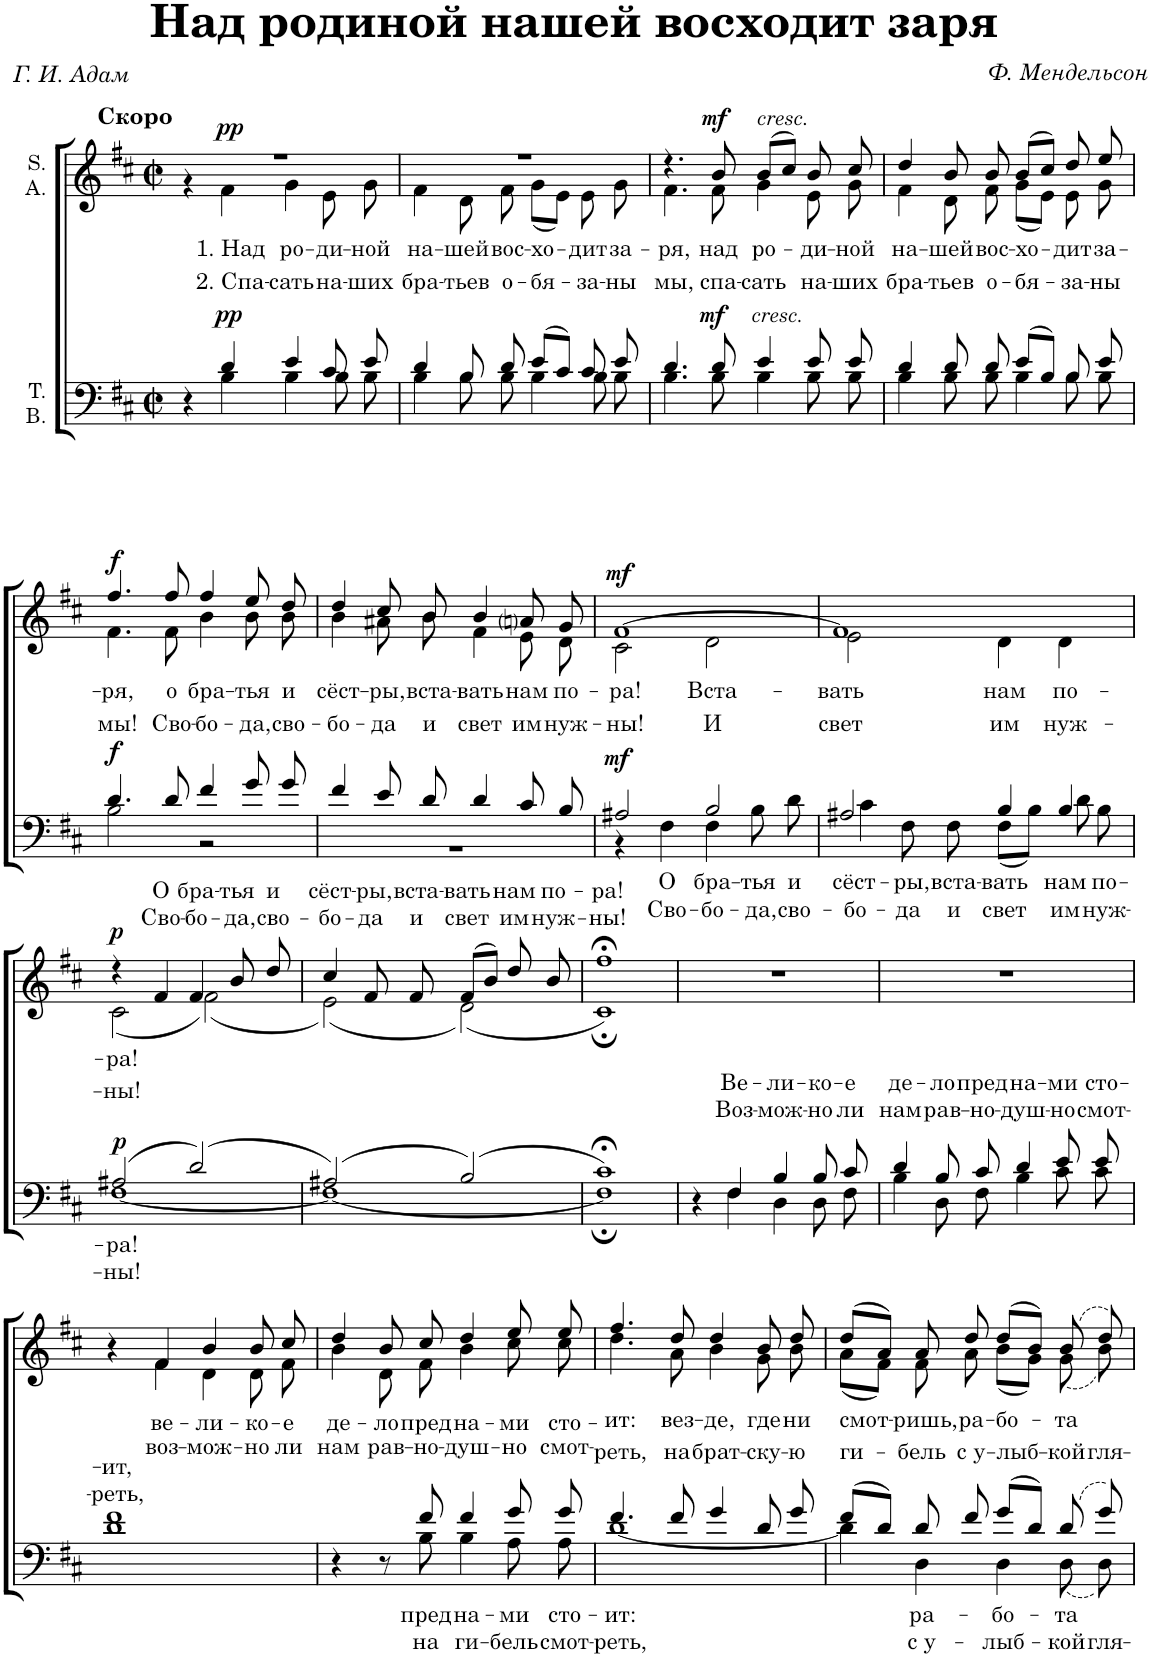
**kern	**text	**text	**dynam	**kern	**text	**text	**dynam
*part2	*part2	*part2	*part2	*part1	*part1	*part1	*part1
*staff2	*staff2	*staff2	*staff2	*staff1	*staff1	*staff1	*staff1
*I"T. B.	*	*	*	*I"S. A.	*	*	*
*clefF4	*	*	*	*clefG2	*	*	*
*k[f#c#]	*	*	*	*k[f#c#]	*	*	*
*M2/2	*	*	*	*M2/2	*	*	*
*met(c|)	*	*	*	*met(c|)	*	*	*
=1	=1	=1	=1	=1	=1	=1	=1
*^	*	*	*	*^	*	*	*
!	!	!	!	!	!LO:TX:a:B:t=Скоро	!	!	!	!
4r	4ryy	.	.	.	1r	4r	.	.	.
!	!	!	!	!LO:DY:a	!	!	!LO:LY:b	!LO:LY:b	!LO:DY:a
4d/	4B\	.	.	pp	.	4f#\	1. Над	2. Спа-	pp
!	!	!	!	!	!	!	!LO:LY:b	!LO:LY:b	!
4e/	4B\	.	.	.	.	4g\	ро-	-сать	.
!	!	!	!	!	!	!	!LO:LY:b	!LO:LY:b	!
8c#/	8B\	.	.	.	.	8e\	-ди-	на-	.
!	!	!	!	!	!	!	!LO:LY:b	!LO:LY:b	!
8e/	8B\	.	.	.	.	8g\	-ной	-ших	.
=2	=2	=2	=2	=2	=2	=2	=2	=2	=2
!	!	!	!	!	!	!	!LO:LY:b	!LO:LY:b	!
4d/	4B\	.	.	.	1r	4f#\	на-	бра-	.
!	!	!	!	!	!	!	!LO:LY:b	!LO:LY:b	!
8B/	8B\	.	.	.	.	8d\	-шей	-тьев	.
!	!	!	!	!	!	!	!LO:LY:b	!LO:LY:b	!
8d/	8B\	.	.	.	.	8f#\	вос-	о-	.
!	!	!	!	!	!	!	!LO:LY:b	!LO:LY:b	!
(8e/L	4B\	.	.	.	.	(8g\L	-хо-	-бя-	.
8c#/J)	.	.	.	.	.	8e\J)	.	.	.
!	!	!	!	!	!	!	!LO:LY:b	!LO:LY:b	!
8c#/	8B\	.	.	.	.	8e\	-дит	-за-	.
!	!	!	!	!	!	!	!LO:LY:b	!LO:LY:b	!
8e/	8B\	.	.	.	.	8g\	за-	-ны	.
=3	=3	=3	=3	=3	=3	=3	=3	=3	=3
!	!	!	!	!	!	!	!LO:LY:b	!LO:LY:b	!
4.d/	4.B\	.	.	.	4.r	4.f#\	-ря,	мы,	.
!	!	!	!	!	!LO:TX:a:i:t=cresc.	!	!	!	!
!LO:TX:a:i:t=cresc.	!	!	!	!	!	!	!	!	!
!	!	!	!	!LO:DY:a	!	!	!LO:LY:b	!LO:LY:b	!LO:DY:a
8d/	8B\	.	.	mf	8b/	8f#\	над	спа-	mf
!	!	!	!	!	!	!	!LO:LY:b	!LO:LY:b	!
4e/	4B\	.	.	.	(8b/L	4g\	ро-	-сать	.
.	.	.	.	.	8cc#/J)	.	.	.	.
!	!	!	!	!	!	!	!LO:LY:b	!LO:LY:b	!
8e/	8B\	.	.	.	8b/	8e\	ди-	на-	.
!	!	!	!	!	!	!	!LO:LY:b	!LO:LY:b	!
8e/	8B\	.	.	.	8cc#/	8g\	-ной	-ших	.
=4	=4	=4	=4	=4	=4	=4	=4	=4	=4
!	!	!	!	!	!	!	!LO:LY:b	!LO:LY:b	!
4d/	4B\	.	.	.	4dd/	4f#\	на-	бра-	.
!	!	!	!	!	!	!	!LO:LY:b	!LO:LY:b	!
8d/	8B\	.	.	.	8b/	8d\	-шей	-тьев	.
!	!	!	!	!	!	!	!LO:LY:b	!LO:LY:b	!
8d/	8B\	.	.	.	8b/	8f#\	вос-	о-	.
!	!	!	!	!	!	!	!LO:LY:b	!LO:LY:b	!
(8e/L	4B\	.	.	.	(8b/L	(8g\L	-хо-	-бя-	.
8B/J)	.	.	.	.	8cc#/J)	8e\J)	.	.	.
!	!	!	!	!	!	!	!LO:LY:b	!LO:LY:b	!
8B/	8B\	.	.	.	8dd/	8e\	-дит	-за-	.
!	!	!	!	!	!	!	!LO:LY:b	!LO:LY:b	!
8e/	8B\	.	.	.	8ee/	8g\	за-	-ны	.
!!LO:LB:g=z	!!
=5	=5	=5	=5	=5	=5	=5	=5	=5	=5
!	!	!	!	!LO:DY:a	!	!	!LO:LY:b	!LO:LY:b	!LO:DY:a
4.d/	2B\	.	.	f	4.ff#/	4.f#\	-ря,	мы!	f
!	!	!	!	!	!	!	!LO:LY:b	!LO:LY:b	!
8d/	.	.	.	.	8ff#/	8f#\	о	Сво-	.
!	!	!	!	!	!	!	!LO:LY:b	!LO:LY:b	!
4f#/	2r	.	.	.	4ff#/	4b\	бра-	-бо-	.
!	!	!	!	!	!	!	!LO:LY:b	!LO:LY:b	!
8g/	.	.	.	.	8ee/	8b\	-тья	-да,	.
!	!	!	!	!	!	!	!LO:LY:b	!LO:LY:b	!
8g/	.	.	.	.	8dd/	8b\	и	сво-	.
=6	=6	=6	=6	=6	=6	=6	=6	=6	=6
!	!	!	!	!	!	!	!LO:LY:b	!LO:LY:b	!
4f#/	1r	.	.	.	4dd/	4b\	сёст-	-бо-	.
!	!	!	!	!	!	!	!LO:LY:b	!LO:LY:b	!
8e/	.	.	.	.	8cc#/	8a#X\	-ры,	-да	.
!	!	!	!	!	!	!	!LO:LY:b	!LO:LY:b	!
8d/	.	.	.	.	8b/	8b\	вста-	и	.
!	!	!	!	!	!	!	!LO:LY:b	!LO:LY:b	!
4d/	.	.	.	.	4b/	4f#\	-вать	свет	.
!	!	!	!	!	!	!	!LO:LY:b	!LO:LY:b	!
8c#/	.	.	.	.	8ani/	8e\	нам	им	.
!	!	!	!	!	!	!	!LO:LY:b	!LO:LY:b	!
8B/	.	.	.	.	8g/	8d\	по-	нуж-	.
=7	=7	=7	=7	=7	=7	=7	=7	=7	=7
!	!	!	!	!LO:DY:a	!	!	!LO:LY:b	!LO:LY:b	!LO:DY:a
2A#X/	4r	.	.	mf	[1f#	2c#\	-ра!	-ны!	mf
!	!	!LO:LY:b	!LO:LY:b	!	!	!	!	!	!
.	4F#\	О	Сво-	.	.	.	.	.	.
!	!	!LO:LY:b	!LO:LY:b	!	!	!	!LO:LY:b	!LO:LY:b	!
2B/	4F#\	бра-	-бо-	.	.	2d\	Вста-	И	.
!	!	!LO:LY:b	!LO:LY:b	!	!	!	!	!	!
.	8B\	-тья	-да,	.	.	.	.	.	.
!	!	!LO:LY:b	!LO:LY:b	!	!	!	!	!	!
.	8d\	и	сво-	.	.	.	.	.	.
=8	=8	=8	=8	=8	=8	=8	=8	=8	=8
!	!	!LO:LY:b	!LO:LY:b	!	!	!	!LO:LY:b	!LO:LY:b	!
2A#X/	4c#\	сёст-	-бо-	.	1f#]	2e\	-вать	свет	.
!	!	!LO:LY:b	!LO:LY:b	!	!	!	!	!	!
.	8F#\	-ры,	-да	.	.	.	.	.	.
!	!	!LO:LY:b	!LO:LY:b	!	!	!	!	!	!
.	8F#\	вста-	и	.	.	.	.	.	.
!	!	!LO:LY:b	!LO:LY:b	!	!	!	!LO:LY:b	!LO:LY:b	!
4B/	(8F#\L	-вать	свет	.	.	4d\	нам	им	.
.	8B\J)	.	.	.	.	.	.	.	.
!	!	!LO:LY:b	!LO:LY:b	!	!	!	!LO:LY:b	!LO:LY:b	!
4B/	8d\	нам	им	.	.	4d\	по-	нуж-	.
!	!	!LO:LY:b	!LO:LY:b	!	!	!	!	!	!
.	8B\	по-	нуж-	.	.	.	.	.	.
!!LO:LB:g=z	!!
=9	=9	=9	=9	=9	=9	=9	=9	=9	=9
!	!	!LO:LY:b	!LO:LY:b	!LO:DY:a	!	!	!LO:LY:b	!LO:LY:b	!LO:DY:a
(2A#X/	[1F#	-ра!	-ны!	p	4r	(2c#\	-ра!	-ны!	p
!	!	!	!	!	!	!	!LO:LY:a	!LO:LY:a	!
.	.	.	.	.	4f#/	.	О	Сво-	.
!	!	!	!	!	!	!	!LO:LY:a	!LO:LY:a	!
(2d/)	.	.	.	.	4f#/	(2f#\)	бра-	-бо-	.
!	!	!	!	!	!	!	!LO:LY:a	!LO:LY:a	!
.	.	.	.	.	8b/	.	-тья	-да,	.
!	!	!	!	!	!	!	!LO:LY:a	!LO:LY:a	!
.	.	.	.	.	8dd/	.	и	сво-	.
=10	=10	=10	=10	=10	=10	=10	=10	=10	=10
!	!	!	!	!	!	!	!LO:LY:a	!LO:LY:a	!
(2A#X/)	1F#_	.	.	.	4cc#/	(2e\)	сёст-	-бо-	.
!	!	!	!	!	!	!	!LO:LY:a	!LO:LY:a	!
.	.	.	.	.	8f#/	.	-ры,	-да	.
!	!	!	!	!	!	!	!LO:LY:a	!LO:LY:a	!
.	.	.	.	.	8f#/	.	вста-	и	.
!	!	!	!	!	!	!	!LO:LY:a	!LO:LY:a	!
(2B/)	.	.	.	.	(8f#/L	(2d\)	-вать	свет	.
.	.	.	.	.	8b/J)	.	.	.	.
!	!	!	!	!	!	!	!LO:LY:a	!LO:LY:a	!
.	.	.	.	.	8dd/	.	нам	им	.
!	!	!	!	!	!	!	!LO:LY:a	!LO:LY:a	!
.	.	.	.	.	8b/	.	по-	нуж-	.
=11	=11	=11	=11	=11	=11	=11	=11	=11	=11
!	!	!	!	!	!	!	!LO:LY:a	!LO:LY:a	!
1c#;<)	1F#;]	.	.	.	1ff#;<	1c#;)	-ра!	-ны!	.
*	*	*	*	*	*v	*v	*	*	*
=12	=12	=12	=12	=12	=12	=12	=12	=12
4r	4ryy	.	.	.	1r	.	.	.
!	!	!LO:LY:a	!LO:LY:a	!	!	!	!	!
4F#/	4F#\	Ве-	Воз-	.	.	.	.	.
!	!	!LO:LY:a	!LO:LY:a	!	!	!	!	!
4B/	4D\	-ли-	-мож-	.	.	.	.	.
!	!	!LO:LY:a	!LO:LY:a	!	!	!	!	!
8B/	8D\	-ко-	-но	.	.	.	.	.
!	!	!LO:LY:a	!LO:LY:a	!	!	!	!	!
8c#/	8F#\	-е	ли	.	.	.	.	.
=13	=13	=13	=13	=13	=13	=13	=13	=13
!	!	!LO:LY:a	!LO:LY:a	!	!	!	!	!
4d/	4B\	де-	нам	.	1r	.	.	.
!	!	!LO:LY:a	!LO:LY:a	!	!	!	!	!
8B/	8D\	-ло	рав-	.	.	.	.	.
!	!	!LO:LY:a	!LO:LY:a	!	!	!	!	!
8c#/	8F#\	пред	-но-	.	.	.	.	.
!	!	!LO:LY:a	!LO:LY:a	!	!	!	!	!
4d/	4B\	на-	-душ-	.	.	.	.	.
!	!	!LO:LY:a	!LO:LY:a	!	!	!	!	!
8e/	8c#\	-ми	-но	.	.	.	.	.
!	!	!LO:LY:a	!LO:LY:a	!	!	!	!	!
8e/	8c#\	сто-	смот-	.	.	.	.	.
!!LO:LB:g=z
=14	=14	=14	=14	=14	=14	=14	=14	=14
!	!	!LO:LY:a	!LO:LY:a	!	!	!	!	!
*	*	*	*	*	*^	*	*	*
1f#	1d	ит,	-реть,	.	4r	4ryy	.	.	.
!	!	!	!	!	!	!	!LO:LY:b	!LO:LY:b	!
.	.	.	.	.	4f#/	4f#\	ве-	воз-	.
!	!	!	!	!	!	!	!LO:LY:b	!LO:LY:b	!
.	.	.	.	.	4b/	4d\	-ли-	-мож-	.
!	!	!	!	!	!	!	!LO:LY:b	!LO:LY:b	!
.	.	.	.	.	8b/	8d\	-ко-	-но	.
!	!	!	!	!	!	!	!LO:LY:b	!LO:LY:b	!
.	.	.	.	.	8cc#/	8f#\	-е	ли	.
=15	=15	=15	=15	=15	=15	=15	=15	=15	=15
!	!	!	!	!	!	!	!LO:LY:b	!LO:LY:b	!
4r	4.ryy	.	.	.	4dd/	4b\	де-	нам	.
!	!	!	!	!	!	!	!LO:LY:b	!LO:LY:b	!
8r	.	.	.	.	8b/	8d\	-ло	рав-	.
!	!	!LO:LY:b	!LO:LY:b	!	!	!	!LO:LY:b	!LO:LY:b	!
8f#/	8B\	пред	на	.	8cc#/	8f#\	пред	-но-	.
!	!	!LO:LY:b	!LO:LY:b	!	!	!	!LO:LY:b	!LO:LY:b	!
4f#/	4B\	на-	ги-	.	4dd/	4b\	на-	-душ-	.
!	!	!LO:LY:b	!LO:LY:b	!	!	!	!LO:LY:b	!LO:LY:b	!
8g/	8A\	-ми	-бель	.	8ee/	8cc#\	-ми	-но	.
!	!	!LO:LY:b	!LO:LY:b	!	!	!	!LO:LY:b	!LO:LY:b	!
8g/	8A\	сто-	смот-	.	8ee/	8cc#\	сто-	смот-	.
=16	=16	=16	=16	=16	=16	=16	=16	=16	=16
!	!	!LO:LY:b	!LO:LY:b	!	!	!	!LO:LY:b	!LO:LY:b	!
4.f#/	[1d	-ит:	-реть,	.	4.ff#/	4.dd\	-ит:	-реть,	.
!	!	!	!	!	!	!	!LO:LY:b	!LO:LY:b	!
8f#/	.	.	.	.	8dd/	8a\	вез-	на	.
!	!	!	!	!	!	!	!LO:LY:b	!LO:LY:b	!
4g/	.	.	.	.	4dd/	4b\	-де,	брат-	.
!	!	!	!	!	!	!	!LO:LY:b	!LO:LY:b	!
8d/	.	.	.	.	8b/	8g\	где	-ску-	.
!	!	!	!	!	!	!	!LO:LY:b	!LO:LY:b	!
8g/	.	.	.	.	8dd/	8b\	ни	-ю	.
=17	=17	=17	=17	=17	=17	=17	=17	=17	=17
!	!	!	!	!	!	!	!LO:LY:b	!LO:LY:b	!
(8f#/L	4d\]	.	.	.	(8dd/L	(8a\L	смот-	ги-	.
8d/J)	.	.	.	.	8a/J)	8f#\J)	.	.	.
!	!	!LO:LY:b	!LO:LY:b	!	!	!	!LO:LY:b	!LO:LY:b	!
8d/	4D\	ра-	с у-	.	8a/	8f#\	-ришь,	-бель	.
!	!	!	!	!	!	!	!LO:LY:b	!LO:LY:b	!
8f#/	.	.	.	.	8dd/	8a\	ра-	с у-	.
!	!	!LO:LY:b	!LO:LY:b	!	!	!	!LO:LY:b	!LO:LY:b	!
(8g/L	4D\	-бо-	-лыб-	.	(8dd/L	(8b\L	-бо-	-лыб-	.
8d/J)	.	.	.	.	8b/J)	8g\J)	.	.	.
!	!	!LO:LY:b	!LO:LY:b	!	!	!	!LO:LY:b	!LO:LY:b	!
(8d/	(8D\	-та	-кой	.	(8b/	(8g\	-та	-кой	.
!	!	!	!LO:LY:b	!	!	!	!	!LO:LY:b	!
8g/)	8D\)	.	гля-	.	8dd/)	8b\)	.	гля-	.
*v	*v	*	*	*	*	*	*	*	*
*	*	*	*	*v	*v	*	*	*
=	=	=	=	=	=	=	=
*-	*-	*-	*-	*-	*-	*-	*-
